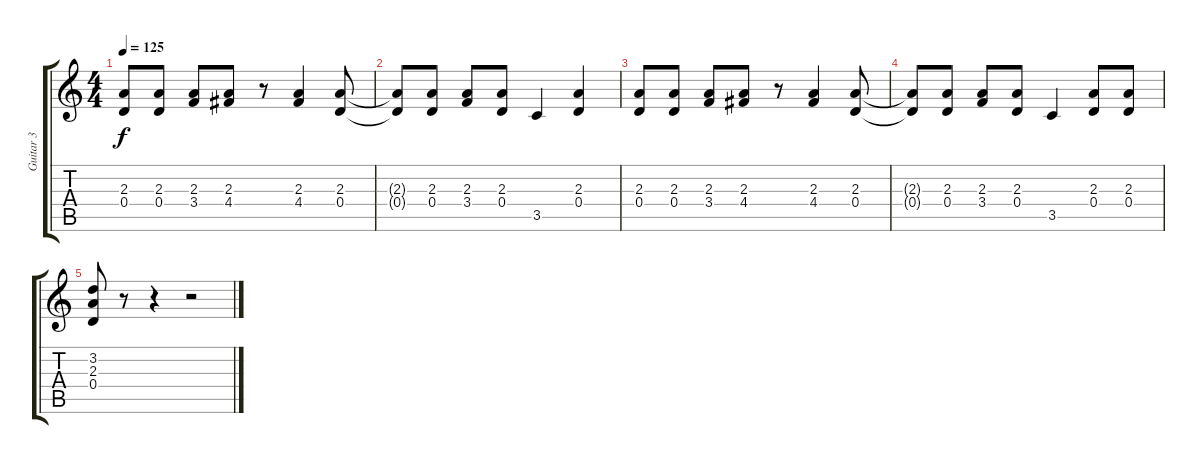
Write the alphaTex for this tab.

\track ("Guitar 3" "Guitar 3") {instrument distortionguitar}
\staff {score tabs}
\tuning (E4 B3 G3 D3 A2 E2) {hide}
\ts (4 4)
\tempo 125
\clef g2
\ks c
(2.3{t} 0.4{t}).8{dy f} (2.3 0.4).8 (2.3 3.4).8 (2.3 4.4).8 r.8 (2.3 4.4).4 (2.3 0.4).8 |
(2.3{t} 0.4{t}).8 (2.3 0.4).8 (2.3 3.4).8 (2.3 0.4).8 3.5.4 (2.3 0.4).4 |
(2.3 0.4).8 (2.3 0.4).8 (2.3 3.4).8 (2.3 4.4).8 r.8 (2.3 4.4).4 (2.3 0.4).8 |
(2.3{t} 0.4{t}).8 (2.3 0.4).8 (2.3 3.4).8 (2.3 0.4).8 3.5.4 (2.3 0.4).8 (2.3 0.4).8 |
(3.2 2.3 0.4).8 r.8 r.4 r.2
